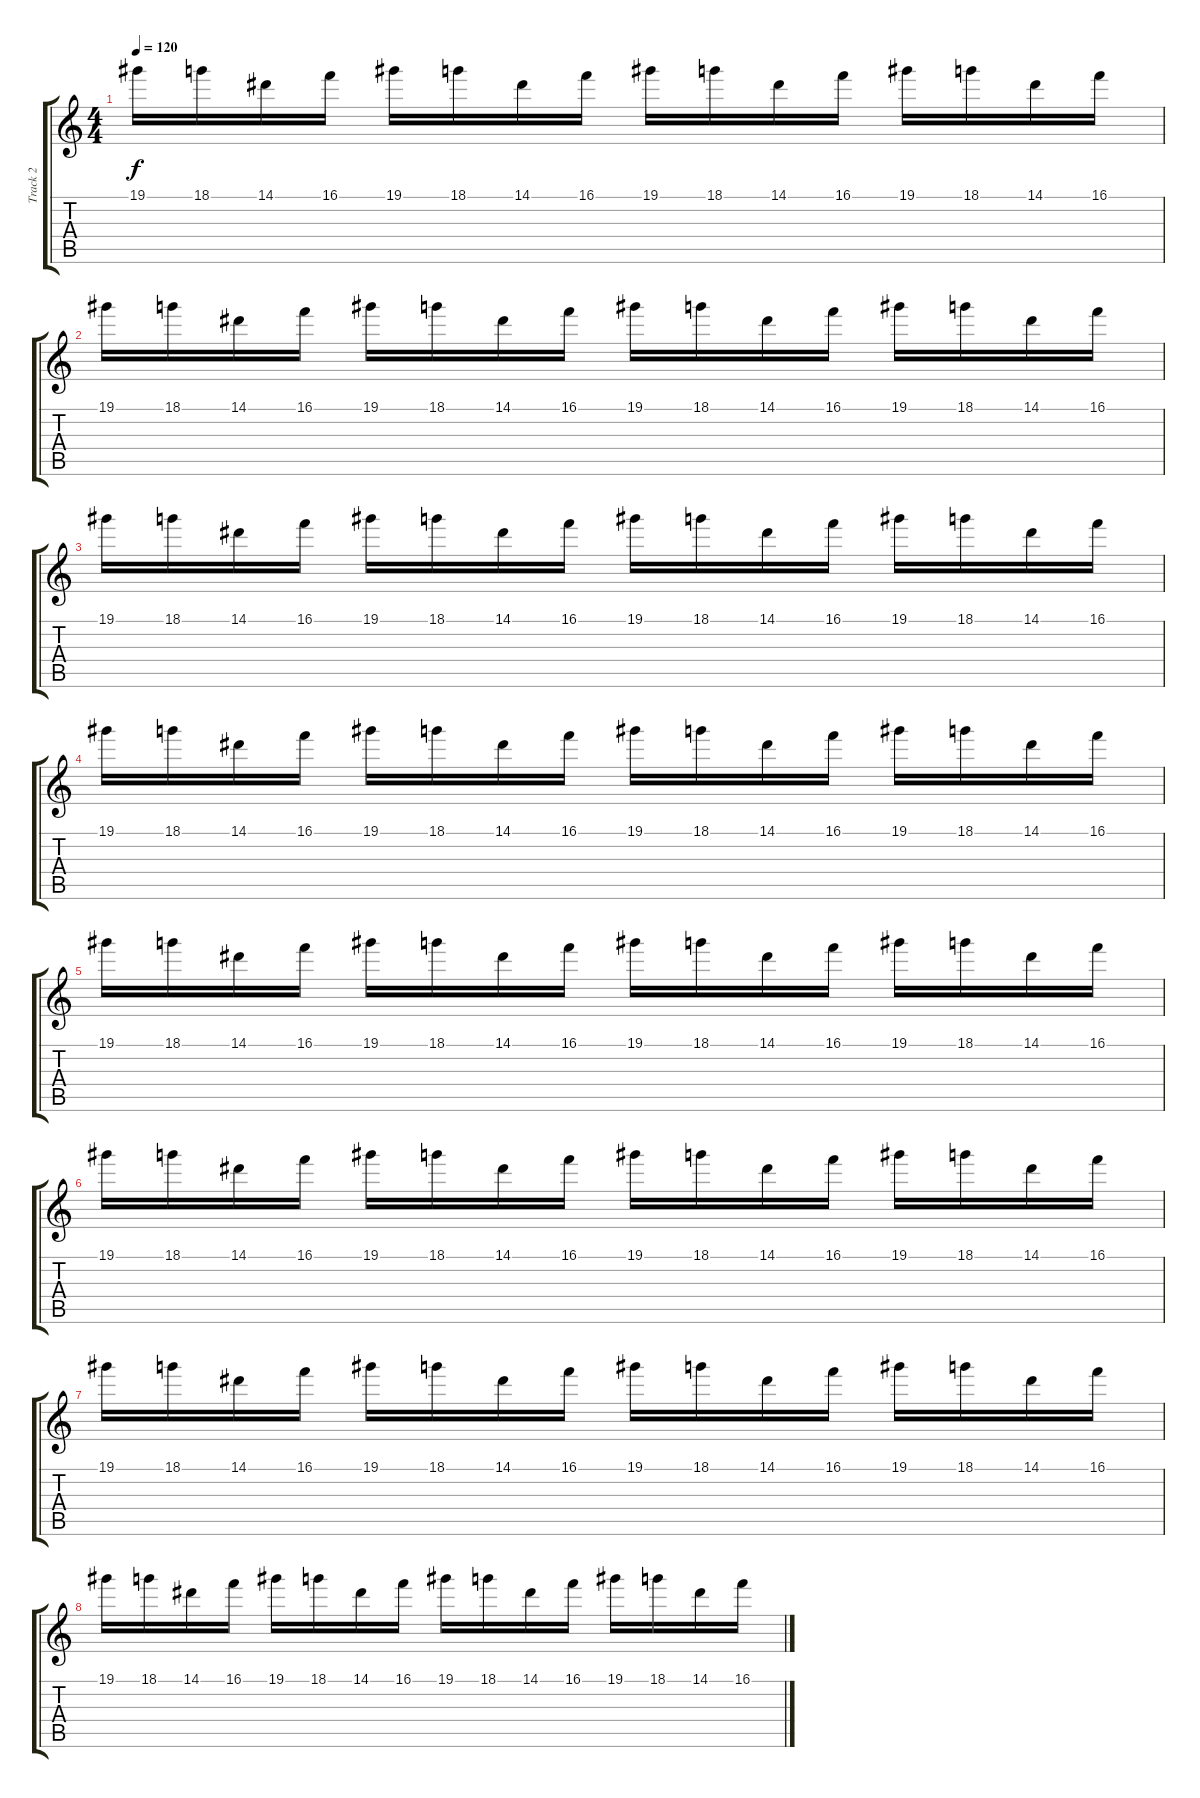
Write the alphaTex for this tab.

\track ("Track 2" "Track 2") {instrument distortionguitar}
\staff {score tabs}
\tuning (Db4 Ab3 E3 B2 Gb2 B1) {hide}
\ts (4 4)
\tempo 120
\clef g2
\ks c
19.1.16{dy f} 18.1.16 14.1.16 16.1.16 19.1.16 18.1.16 14.1.16 16.1.16 19.1.16 18.1.16 14.1.16 16.1.16 19.1.16 18.1.16 14.1.16 16.1.16 |
19.1.16 18.1.16 14.1.16 16.1.16 19.1.16 18.1.16 14.1.16 16.1.16 19.1.16 18.1.16 14.1.16 16.1.16 19.1.16 18.1.16 14.1.16 16.1.16 |
19.1.16 18.1.16 14.1.16 16.1.16 19.1.16 18.1.16 14.1.16 16.1.16 19.1.16 18.1.16 14.1.16 16.1.16 19.1.16 18.1.16 14.1.16 16.1.16 |
19.1.16{volume 14} 18.1.16 14.1.16 16.1.16 19.1.16 18.1.16 14.1.16 16.1.16 19.1.16 18.1.16 14.1.16 16.1.16 19.1.16 18.1.16 14.1.16 16.1.16 |
19.1.16{volume 12} 18.1.16 14.1.16 16.1.16 19.1.16 18.1.16 14.1.16 16.1.16 19.1.16 18.1.16 14.1.16 16.1.16 19.1.16 18.1.16 14.1.16 16.1.16 |
19.1.16{volume 10} 18.1.16 14.1.16 16.1.16 19.1.16 18.1.16 14.1.16 16.1.16 19.1.16 18.1.16 14.1.16 16.1.16 19.1.16 18.1.16 14.1.16 16.1.16 |
19.1.16{volume 8} 18.1.16 14.1.16 16.1.16 19.1.16 18.1.16 14.1.16 16.1.16 19.1.16 18.1.16 14.1.16 16.1.16 19.1.16 18.1.16 14.1.16 16.1.16 |
19.1.16{volume 6} 18.1.16 14.1.16 16.1.16 19.1.16 18.1.16 14.1.16 16.1.16 19.1.16 18.1.16 14.1.16 16.1.16 19.1.16 18.1.16 14.1.16 16.1.16
